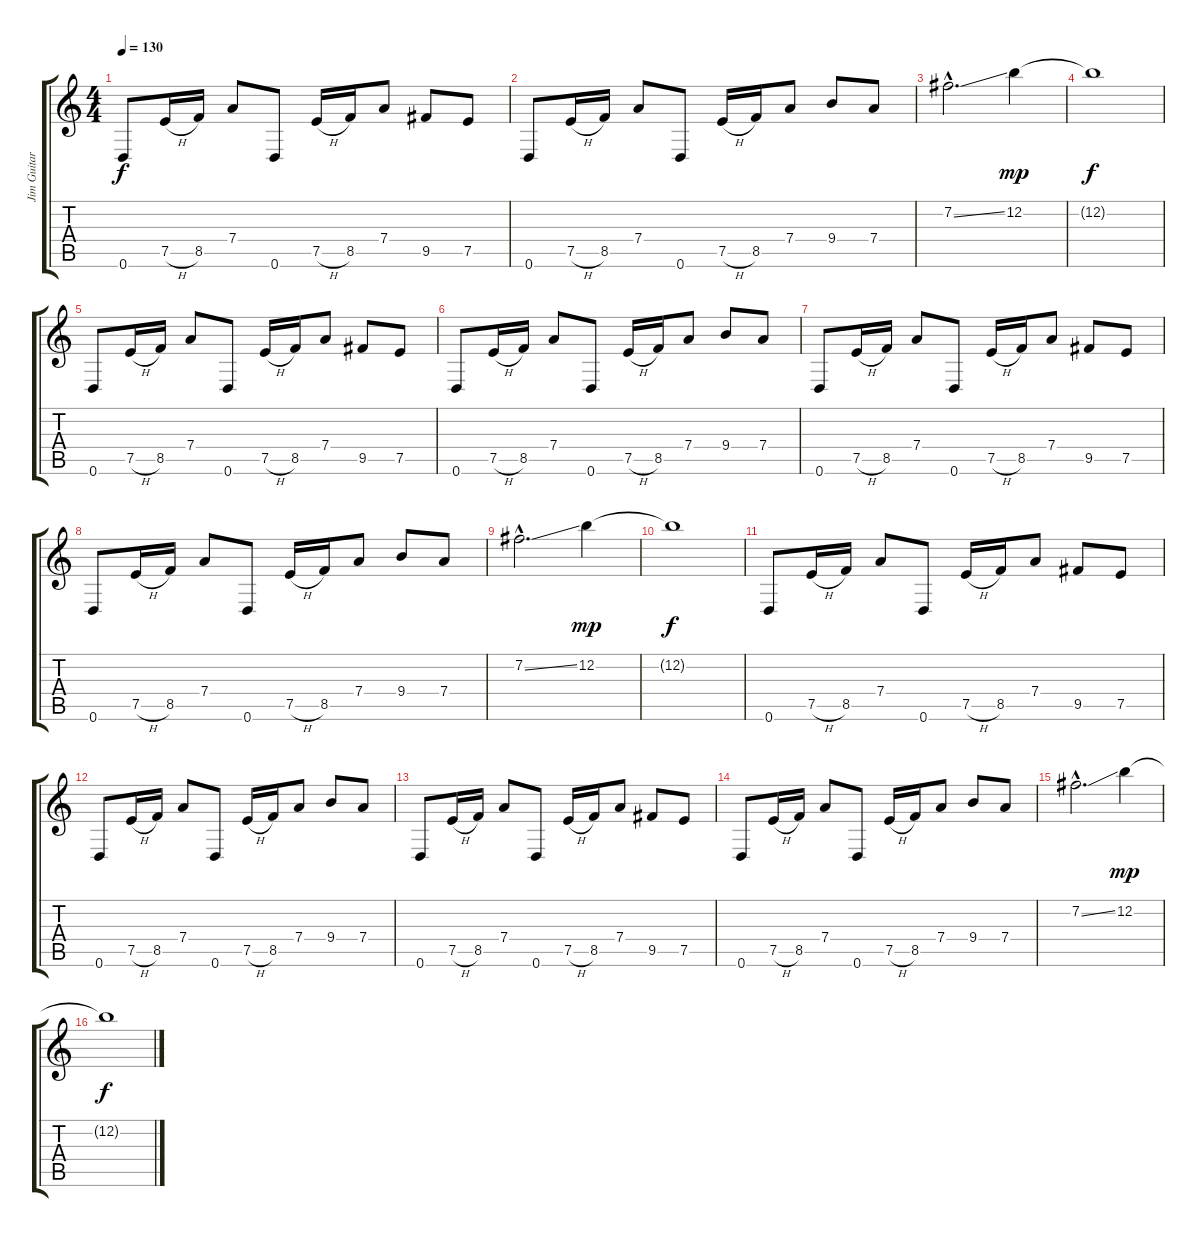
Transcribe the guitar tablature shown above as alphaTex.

\track ("Jim Guitar" "Jim Guitar") {instrument electricguitarclean}
\staff {score tabs}
\tuning (E4 B3 G3 D3 A2 D2) {hide}
\ts (4 4)
\tempo 130
\clef g2
\ks c
0.6.8{dy f instrument electricguitarjazz} 7.5{h}.16 8.5.16 7.4.8 0.6.8 7.5{h}.16 8.5.16 7.4.8 9.5.8 7.5.8 |
0.6.8 7.5{h}.16 8.5.16 7.4.8 0.6.8 7.5{h}.16 8.5.16 7.4.8 9.4.8 7.4.8 |
7.2{ss hac}.2{d} 12.2.4{dy mp} |
12.2{t}.1{dy f} |
0.6.8{instrument electricguitarjazz} 7.5{h}.16 8.5.16 7.4.8 0.6.8 7.5{h}.16 8.5.16 7.4.8 9.5.8 7.5.8 |
0.6.8 7.5{h}.16 8.5.16 7.4.8 0.6.8 7.5{h}.16 8.5.16 7.4.8 9.4.8 7.4.8 |
0.6.8{instrument electricguitarjazz} 7.5{h}.16 8.5.16 7.4.8 0.6.8 7.5{h}.16 8.5.16 7.4.8 9.5.8 7.5.8 |
0.6.8 7.5{h}.16 8.5.16 7.4.8 0.6.8 7.5{h}.16 8.5.16 7.4.8 9.4.8 7.4.8 |
7.2{ss hac}.2{d} 12.2.4{dy mp} |
12.2{t}.1{dy f} |
0.6.8{instrument electricguitarjazz} 7.5{h}.16 8.5.16 7.4.8 0.6.8 7.5{h}.16 8.5.16 7.4.8 9.5.8 7.5.8 |
0.6.8 7.5{h}.16 8.5.16 7.4.8 0.6.8 7.5{h}.16 8.5.16 7.4.8 9.4.8 7.4.8 |
0.6.8{instrument electricguitarjazz} 7.5{h}.16 8.5.16 7.4.8 0.6.8 7.5{h}.16 8.5.16 7.4.8 9.5.8 7.5.8 |
0.6.8 7.5{h}.16 8.5.16 7.4.8 0.6.8 7.5{h}.16 8.5.16 7.4.8 9.4.8 7.4.8 |
7.2{ss hac}.2{d} 12.2.4{dy mp} |
12.2{t}.1{dy f}
